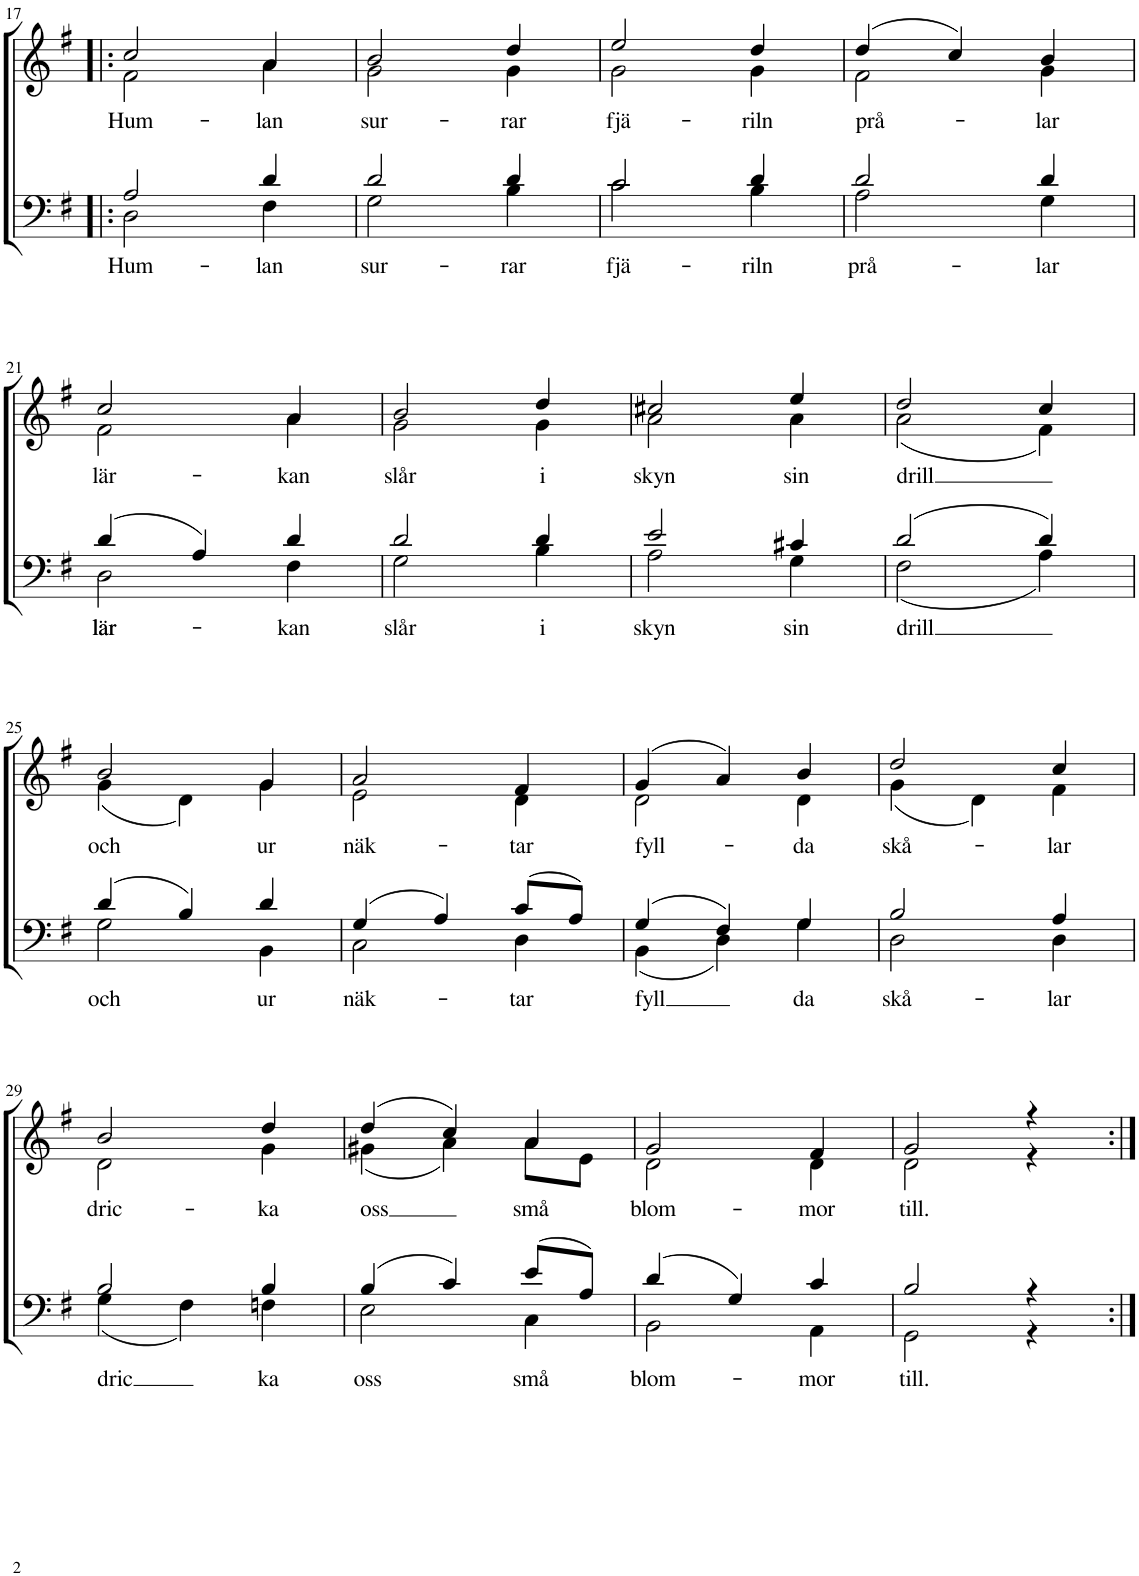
**kern	**text	**kern	**text
*part2	*part2	*part1	*part1
*staff2	*staff2	*staff1	*staff1
*I"T B	*	*I"S A	*
!!LO:PB:g=z
*clefF4	*	*clefG2	*
*k[f#]	*	*k[f#]	*
*M3/4	*	*M3/4	*
=17!|:	=17!|:	=17!|:	=17!|:
*^	*	*	*
!	!	!LO:LY:b	!	!LO:LY:b
*	*	*	*^	*
2A/	2D\	Hum-	2cc/	2f#\	Hum-
!	!	!LO:LY:b	!	!	!LO:LY:b
4d/	4F#\	-lan	4a/	4a\	-lan
=18	=18	=18	=18	=18	=18
!	!	!LO:LY:b	!	!	!LO:LY:b
2d/	2G\	sur-	2b/	2g\	sur-
!	!	!LO:LY:b	!	!	!LO:LY:b
4d/	4B\	-rar	4dd/	4g\	-rar
=19	=19	=19	=19	=19	=19
!	!	!LO:LY:b	!	!	!LO:LY:b
2c/	2c\	fjä-	2ee/	2g\	fjä-
!	!	!LO:LY:b	!	!	!LO:LY:b
4d/	4B\	-riln	4dd/	4g\	-riln
=20	=20	=20	=20	=20	=20
!	!	!LO:LY:b	!	!	!LO:LY:b
2d/	2A\	prå-	(4dd/	2f#\	prå-
.	.	.	4cc/)	.	.
!	!	!LO:LY:b	!	!	!LO:LY:b
4d/	4G\	-lar	4b/	4g\	-lar
!!LO:LB:g=z	!!
=21	=21	=21	=21	=21	=21
!	!	!LO:LY:b	!	!	!LO:LY:b
(4d/	2D\	-lar	2cc/	2f#\	lär-
4A/)	.	.	.	.	.
!	!	!LO:LY:b	!	!	!LO:LY:b
4d/	4F#\	-kan	4a/	4a\	-kan
=22	=22	=22	=22	=22	=22
!	!	!LO:LY:b	!	!	!LO:LY:b
2d/	2G\	slår	2b/	2g\	slår
!	!	!LO:LY:b	!	!	!LO:LY:b
4d/	4B\	i	4dd/	4g\	i
=23	=23	=23	=23	=23	=23
!	!	!LO:LY:b	!	!	!LO:LY:b
2e/	2A\	skyn	2cc#X/	2a\	skyn
!	!	!LO:LY:b	!	!	!LO:LY:b
4c#X/	4G\	sin	4ee/	4a\	sin
=24	=24	=24	=24	=24	=24
!	!	!LO:LY:b	!	!	!LO:LY:b
(2d/	(2F#\	drill	2dd/	(2a\	drill
4d/)	4A\)	.	4cc/	4f#\)	.
!!LO:LB:g=z	!!
=25	=25	=25	=25	=25	=25
!	!	!LO:LY:b	!	!	!LO:LY:b
(4d/	2G\	och	2b/	(4g\	och
4B/)	.	.	.	4d\)	.
!	!	!LO:LY:b	!	!	!LO:LY:b
4d/	4BB\	ur	4g/	4g\	ur
=26	=26	=26	=26	=26	=26
!	!	!LO:LY:b	!	!	!LO:LY:b
(4G/	2C\	näk-	2a/	2e\	näk-
4A/)	.	.	.	.	.
!	!	!LO:LY:b	!	!	!LO:LY:b
(8c/L	4D\	-tar	4f#/	4d\	-tar
8A/J)	.	.	.	.	.
=27	=27	=27	=27	=27	=27
!	!	!LO:LY:b	!	!	!LO:LY:b
(4G/	(4BB\	-fyll	(4g/	2d\	fyll-
4F#/)	4D\)	.	4a/)	.	.
!	!	!LO:LY:b	!	!	!LO:LY:b
4G/	4G\	da	4b/	4d\	-da
=28	=28	=28	=28	=28	=28
!	!	!LO:LY:b	!	!	!LO:LY:b
2B/	2D\	skå-	2dd/	(4g\	skå-
.	.	.	.	4d\)	.
!	!	!LO:LY:b	!	!	!LO:LY:b
4A/	4D\	-lar	4cc/	4f#\	-lar
!!LO:LB:g=z	!!
=29	=29	=29	=29	=29	=29
!	!	!LO:LY:b	!	!	!LO:LY:b
2B/	(4G\	-dric	2b/	2d\	dric-
.	4F#\)	.	.	.	.
!	!	!LO:LY:b	!	!	!LO:LY:b
4B/	4Fn\	ka	4dd/	4g\	-ka
=30	=30	=30	=30	=30	=30
!	!	!LO:LY:b	!	!	!LO:LY:b
(4B/	2E\	oss	(4dd/	(4g#X\	oss
4c/)	.	.	4cc/)	4a\)	.
!	!	!LO:LY:b	!	!	!LO:LY:b
(8e/L	4C\	små	4a/	8a\L	små
8A/J)	.	.	.	8e\J	.
=31	=31	=31	=31	=31	=31
!	!	!LO:LY:b	!	!	!LO:LY:b
(4d/	2BB\	blom-	2g/	2d\	blom-
4G/)	.	.	.	.	.
!	!	!LO:LY:b	!	!	!LO:LY:b
4c/	4AA\	-mor	4f#/	4d\	-mor
=32	=32	=32	=32	=32	=32
!	!	!LO:LY:b	!	!	!LO:LY:b
2B/	2GG\	till.	2g/	2d\	till.
4r	4r	.	4r	4r	.
*v	*v	*	*	*	*
*	*	*v	*v	*
=:|!	=:|!	=:|!	=:|!
*-	*-	*-	*-
